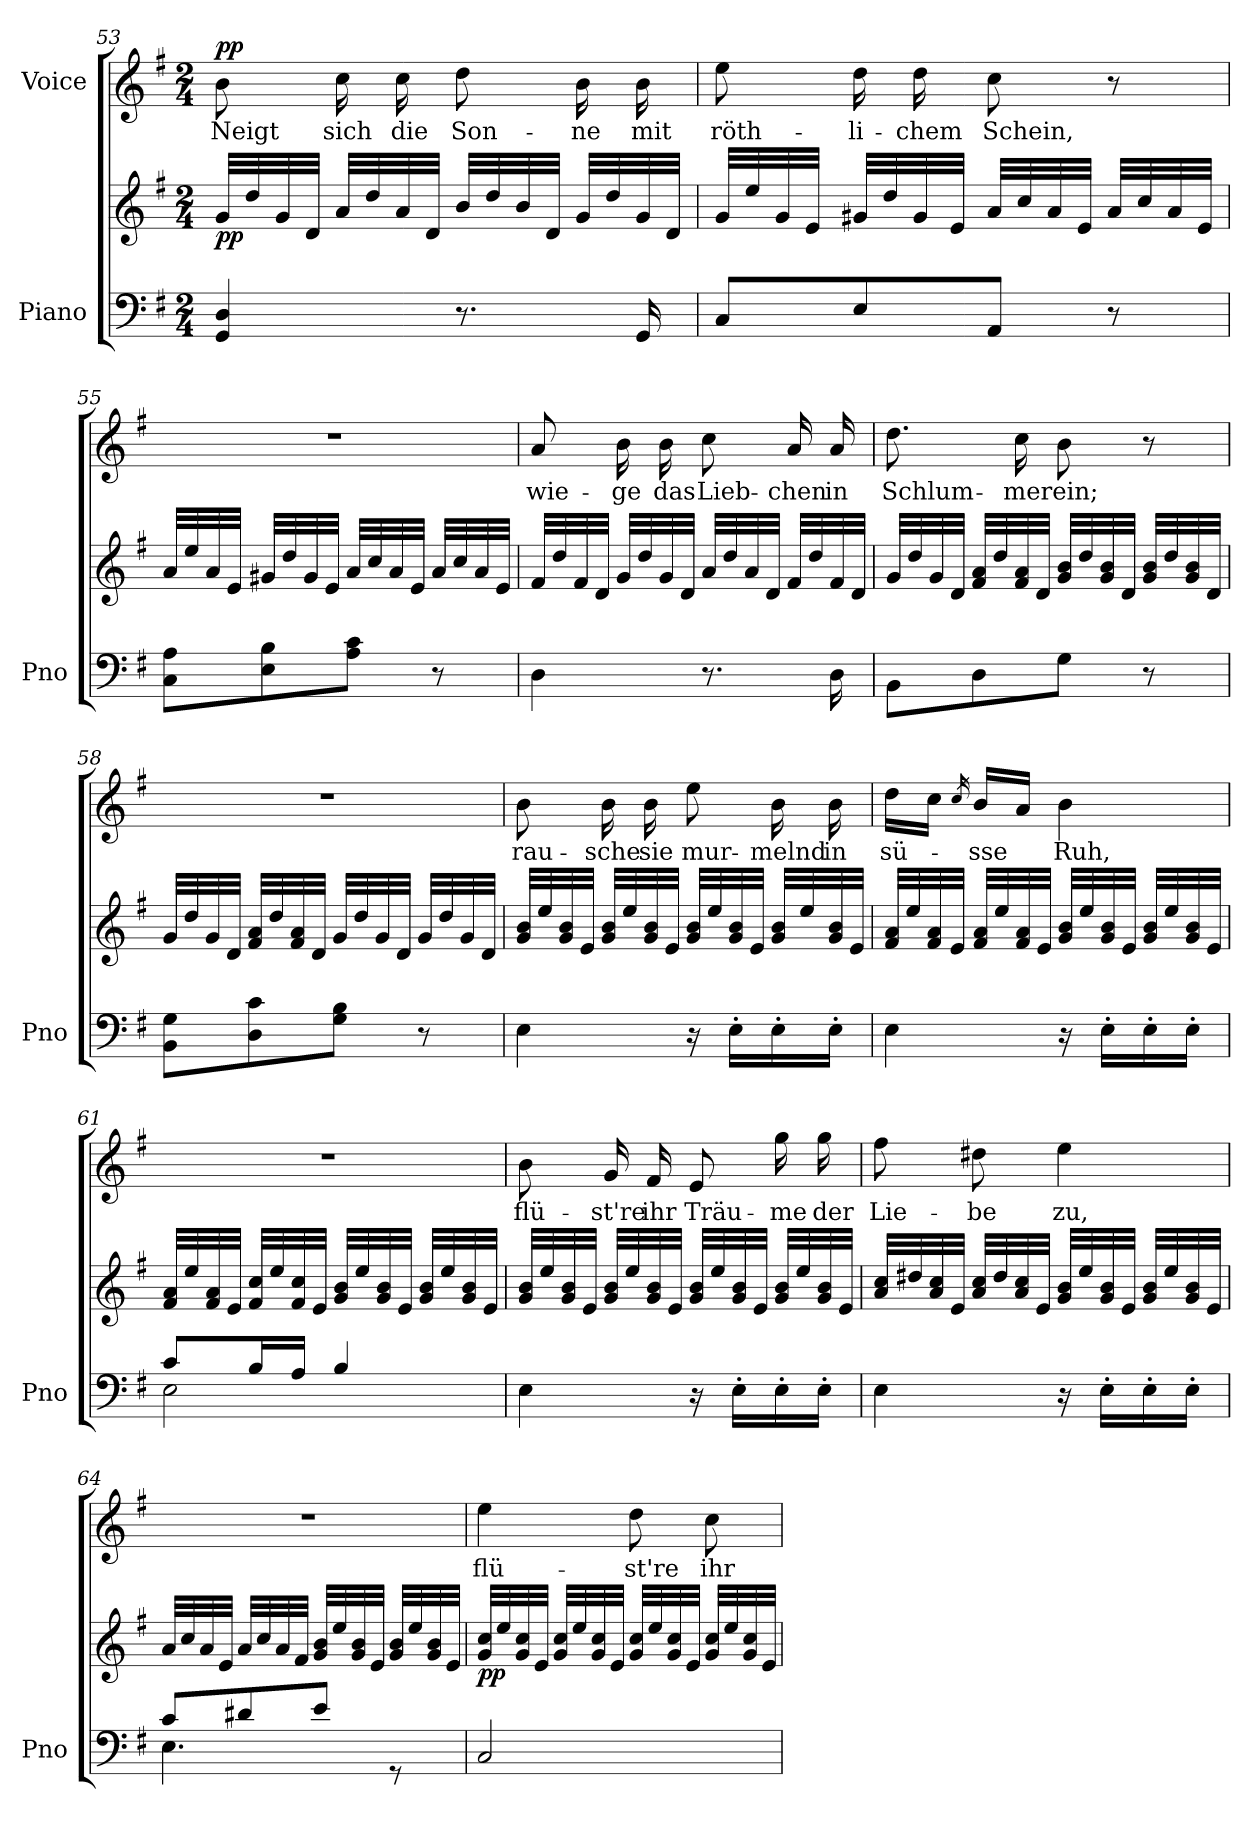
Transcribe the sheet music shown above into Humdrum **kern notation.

**kern	**kern	**dynam	**kern	**text	**dynam
*part2	*part2	*part2	*part1	*part1	*part1
*staff3	*staff2	*staff2/3	*staff1	*staff1	*staff1
*I"Piano	*	*	*I"Voice	*	*
*I'Pno	*	*	*	*	*
*clefF4	*clefG2	*	*clefG2	*	*
*k[f#]	*k[f#]	*	*k[f#]	*	*
*M2/4	*M2/4	*	*M2/4	*	*
=53	=53	=53	=53	=53	=53
!	!	!LO:DY:b	!	!LO:LY:b	!LO:DY:a
4GG/ 4D/	32g/LLL	pp	8b\	Neigt	pp
.	32dd/	.	.	.	.
.	32g/	.	.	.	.
.	32d/JJJ	.	.	.	.
!	!	!	!	!LO:LY:b	!
.	32a/LLL	.	16cc\	sich	.
.	32dd/	.	.	.	.
!	!	!	!	!LO:LY:b	!
.	32a/	.	16cc\	die	.
.	32d/JJJ	.	.	.	.
!	!	!	!	!LO:LY:b	!
8.r	32b/LLL	.	8dd\	Son-	.
.	32dd/	.	.	.	.
.	32b/	.	.	.	.
.	32d/JJJ	.	.	.	.
!	!	!	!	!LO:LY:b	!
.	32g/LLL	.	16b\	-ne	.
.	32dd/	.	.	.	.
!	!	!	!	!LO:LY:b	!
16GG/	32g/	.	16b\	mit	.
.	32d/JJJ	.	.	.	.
!!LO:LB:g=z
=54	=54	=54	=54	=54	=54
!	!	!	!	!LO:LY:b	!
8C/L	32g/LLL	.	8ee\	röth-	.
.	32ee/	.	.	.	.
.	32g/	.	.	.	.
.	32e/JJJ	.	.	.	.
!	!	!	!	!LO:LY:b	!
8E/	32g#X/LLL	.	16dd\	-li-	.
.	32dd/	.	.	.	.
!	!	!	!	!LO:LY:b	!
.	32g#/	.	16dd\	-chem	.
.	32e/JJJ	.	.	.	.
!	!	!	!	!LO:LY:b	!
8AA/J	32a/LLL	.	8cc\	Schein,	.
.	32cc/	.	.	.	.
.	32a/	.	.	.	.
.	32e/JJJ	.	.	.	.
8r	32a/LLL	.	8r	.	.
.	32cc/	.	.	.	.
.	32a/	.	.	.	.
.	32e/JJJ	.	.	.	.
=55	=55	=55	=55	=55	=55
8C\ 8A\L	32a/LLL	.	2r	.	.
.	32ee/	.	.	.	.
.	32a/	.	.	.	.
.	32e/JJJ	.	.	.	.
8E\ 8B\	32g#X/LLL	.	.	.	.
.	32dd/	.	.	.	.
.	32g#/	.	.	.	.
.	32e/JJJ	.	.	.	.
8A\ 8c\J	32a/LLL	.	.	.	.
.	32cc/	.	.	.	.
.	32a/	.	.	.	.
.	32e/JJJ	.	.	.	.
8r	32a/LLL	.	.	.	.
.	32cc/	.	.	.	.
.	32a/	.	.	.	.
.	32e/JJJ	.	.	.	.
=56	=56	=56	=56	=56	=56
!	!	!	!	!LO:LY:b	!
4D\	32f#/LLL	.	8a/	wie-	.
.	32dd/	.	.	.	.
.	32f#/	.	.	.	.
.	32d/JJJ	.	.	.	.
!	!	!	!	!LO:LY:b	!
.	32g/LLL	.	16b\	-ge	.
.	32dd/	.	.	.	.
!	!	!	!	!LO:LY:b	!
.	32g/	.	16b\	das	.
.	32d/JJJ	.	.	.	.
!	!	!	!	!LO:LY:b	!
8.r	32a/LLL	.	8cc\	Lieb-	.
.	32dd/	.	.	.	.
.	32a/	.	.	.	.
.	32d/JJJ	.	.	.	.
!	!	!	!	!LO:LY:b	!
.	32f#/LLL	.	16a/	-chen	.
.	32dd/	.	.	.	.
!	!	!	!	!LO:LY:b	!
16D\	32f#/	.	16a/	in	.
.	32d/JJJ	.	.	.	.
!!LO:LB:g=z
=57	=57	=57	=57	=57	=57
!	!	!	!	!LO:LY:b	!
8BB\L	32g/LLL	.	8.dd\	Schlum-	.
.	32dd/	.	.	.	.
.	32g/	.	.	.	.
.	32d/JJJ	.	.	.	.
8D\	32f#/ 32a/LLL	.	.	.	.
.	32dd/	.	.	.	.
!	!	!	!	!LO:LY:b	!
.	32f#/ 32a/	.	16cc\	-mer	.
.	32d/JJJ	.	.	.	.
!	!	!	!	!LO:LY:b	!
8G\J	32g/ 32b/LLL	.	8b\	ein;	.
.	32dd/	.	.	.	.
.	32g/ 32b/	.	.	.	.
.	32d/JJJ	.	.	.	.
8r	32g/ 32b/LLL	.	8r	.	.
.	32dd/	.	.	.	.
.	32g/ 32b/	.	.	.	.
.	32d/JJJ	.	.	.	.
=58	=58	=58	=58	=58	=58
8BB\ 8G\L	32g/LLL	.	2r	.	.
.	32dd/	.	.	.	.
.	32g/	.	.	.	.
.	32d/JJJ	.	.	.	.
8D\ 8c\	32f#/ 32a/LLL	.	.	.	.
.	32dd/	.	.	.	.
.	32f#/ 32a/	.	.	.	.
.	32d/JJJ	.	.	.	.
8G\ 8B\J	32g/LLL	.	.	.	.
.	32dd/	.	.	.	.
.	32g/	.	.	.	.
.	32d/JJJ	.	.	.	.
8r	32g/LLL	.	.	.	.
.	32dd/	.	.	.	.
.	32g/	.	.	.	.
.	32d/JJJ	.	.	.	.
=59	=59	=59	=59	=59	=59
!	!	!	!	!LO:LY:b	!
4E\	32g/ 32b/LLL	.	8b\	rau-	.
.	32ee/	.	.	.	.
.	32g/ 32b/	.	.	.	.
.	32e/JJJ	.	.	.	.
!	!	!	!	!LO:LY:b	!
.	32g/ 32b/LLL	.	16b\	-sche	.
.	32ee/	.	.	.	.
!	!	!	!	!LO:LY:b	!
.	32g/ 32b/	.	16b\	sie	.
.	32e/JJJ	.	.	.	.
!	!	!	!	!LO:LY:b	!
16r	32g/ 32b/LLL	.	8ee\	mur-	.
.	32ee/	.	.	.	.
16E'\LL	32g/ 32b/	.	.	.	.
.	32e/JJJ	.	.	.	.
!	!	!	!	!LO:LY:b	!
16E'\	32g/ 32b/LLL	.	16b\	-melnd	.
.	32ee/	.	.	.	.
!	!	!	!	!LO:LY:b	!
16E'\JJ	32g/ 32b/	.	16b\	in	.
.	32e/JJJ	.	.	.	.
!!LO:PB:g=z
=60	=60	=60	=60	=60	=60
!	!	!	!	!LO:LY:b	!
4E\	32f#/ 32a/LLL	.	16dd\LL	sü-	.
.	32ee/	.	.	.	.
.	32f#/ 32a/	.	16cc\JJ	.	.
.	32e/JJJ	.	.	.	.
.	.	.	16qcc/	.	.
!	!	!	!	!LO:LY:b	!
.	32f#/ 32a/LLL	.	16b/LL	-sse	.
.	32ee/	.	.	.	.
.	32f#/ 32a/	.	16a/JJ	.	.
.	32e/JJJ	.	.	.	.
!	!	!	!	!LO:LY:b	!
16r	32g/ 32b/LLL	.	4b\	Ruh,	.
.	32ee/	.	.	.	.
16E'\LL	32g/ 32b/	.	.	.	.
.	32e/JJJ	.	.	.	.
16E'\	32g/ 32b/LLL	.	.	.	.
.	32ee/	.	.	.	.
16E'\JJ	32g/ 32b/	.	.	.	.
.	32e/JJJ	.	.	.	.
=61	=61	=61	=61	=61	=61
*^	*	*	*	*	*
8c/L	2E\	32f#/ 32a/LLL	.	2r	.	.
.	.	32ee/	.	.	.	.
.	.	32f#/ 32a/	.	.	.	.
.	.	32e/JJJ	.	.	.	.
16B/L	.	32f#/ 32cc/LLL	.	.	.	.
.	.	32ee/	.	.	.	.
16A/JJ	.	32f#/ 32cc/	.	.	.	.
.	.	32e/JJJ	.	.	.	.
4B/	.	32g/ 32b/LLL	.	.	.	.
.	.	32ee/	.	.	.	.
.	.	32g/ 32b/	.	.	.	.
.	.	32e/JJJ	.	.	.	.
.	.	32g/ 32b/LLL	.	.	.	.
.	.	32ee/	.	.	.	.
.	.	32g/ 32b/	.	.	.	.
.	.	32e/JJJ	.	.	.	.
*v	*v	*	*	*	*	*
=62	=62	=62	=62	=62	=62
!	!	!	!	!LO:LY:b	!
4E\	32g/ 32b/LLL	.	8b\	flü-	.
.	32ee/	.	.	.	.
.	32g/ 32b/	.	.	.	.
.	32e/JJJ	.	.	.	.
!	!	!	!	!LO:LY:b	!
.	32g/ 32b/LLL	.	16g/	-st're	.
.	32ee/	.	.	.	.
!	!	!	!	!LO:LY:b	!
.	32g/ 32b/	.	16f#/	ihr	.
.	32e/JJJ	.	.	.	.
!	!	!	!	!LO:LY:b	!
16r	32g/ 32b/LLL	.	8e/	Träu-	.
.	32ee/	.	.	.	.
16E'\LL	32g/ 32b/	.	.	.	.
.	32e/JJJ	.	.	.	.
!	!	!	!	!LO:LY:b	!
16E'\	32g/ 32b/LLL	.	16gg\	-me	.
.	32ee/	.	.	.	.
!	!	!	!	!LO:LY:b	!
16E'\JJ	32g/ 32b/	.	16gg\	der	.
.	32e/JJJ	.	.	.	.
!!LO:LB:g=z
=63	=63	=63	=63	=63	=63
!	!	!	!	!LO:LY:b	!
4E\	32a/ 32cc/LLL	.	8ff#\	Lie-	.
.	32dd#X/	.	.	.	.
.	32a/ 32cc/	.	.	.	.
.	32e/JJJ	.	.	.	.
!	!	!	!	!LO:LY:b	!
.	32a/ 32cc/LLL	.	8dd#X\	-be	.
.	32dd#/	.	.	.	.
.	32a/ 32cc/	.	.	.	.
.	32e/JJJ	.	.	.	.
!	!	!	!	!LO:LY:b	!
16r	32g/ 32b/LLL	.	4ee\	zu,	.
.	32ee/	.	.	.	.
16E'\LL	32g/ 32b/	.	.	.	.
.	32e/JJJ	.	.	.	.
16E'\	32g/ 32b/LLL	.	.	.	.
.	32ee/	.	.	.	.
16E'\JJ	32g/ 32b/	.	.	.	.
.	32e/JJJ	.	.	.	.
=64	=64	=64	=64	=64	=64
*^	*	*	*	*	*
8c/L	4.E\	32a/LLL	.	2r	.	.
.	.	32cc/	.	.	.	.
.	.	32a/	.	.	.	.
.	.	32e/JJJ	.	.	.	.
8d#X/	.	32a/LLL	.	.	.	.
.	.	32cc/	.	.	.	.
.	.	32a/	.	.	.	.
.	.	32f#/JJJ	.	.	.	.
8e/J	.	32g/ 32b/LLL	.	.	.	.
.	.	32ee/	.	.	.	.
.	.	32g/ 32b/	.	.	.	.
.	.	32e/JJJ	.	.	.	.
8rGG	8ryy	32g/ 32b/LLL	.	.	.	.
.	.	32ee/	.	.	.	.
.	.	32g/ 32b/	.	.	.	.
.	.	32e/JJJ	.	.	.	.
*v	*v	*	*	*	*	*
=65	=65	=65	=65	=65	=65
!	!	!LO:DY:b	!	!LO:LY:b	!
2C/	32g/ 32cc/LLL	pp	4ee\	flü-	.
.	32ee/	.	.	.	.
.	32g/ 32cc/	.	.	.	.
.	32e/JJJ	.	.	.	.
.	32g/ 32cc/LLL	.	.	.	.
.	32ee/	.	.	.	.
.	32g/ 32cc/	.	.	.	.
.	32e/JJJ	.	.	.	.
!	!	!	!	!LO:LY:b	!
.	32g/ 32cc/LLL	.	8dd\	-st're	.
.	32ee/	.	.	.	.
.	32g/ 32cc/	.	.	.	.
.	32e/JJJ	.	.	.	.
!	!	!	!	!LO:LY:b	!
.	32g/ 32cc/LLL	.	8cc\	ihr	.
.	32ee/	.	.	.	.
.	32g/ 32cc/	.	.	.	.
.	32e/JJJ	.	.	.	.
=	=	=	=	=	=
*-	*-	*-	*-	*-	*-
